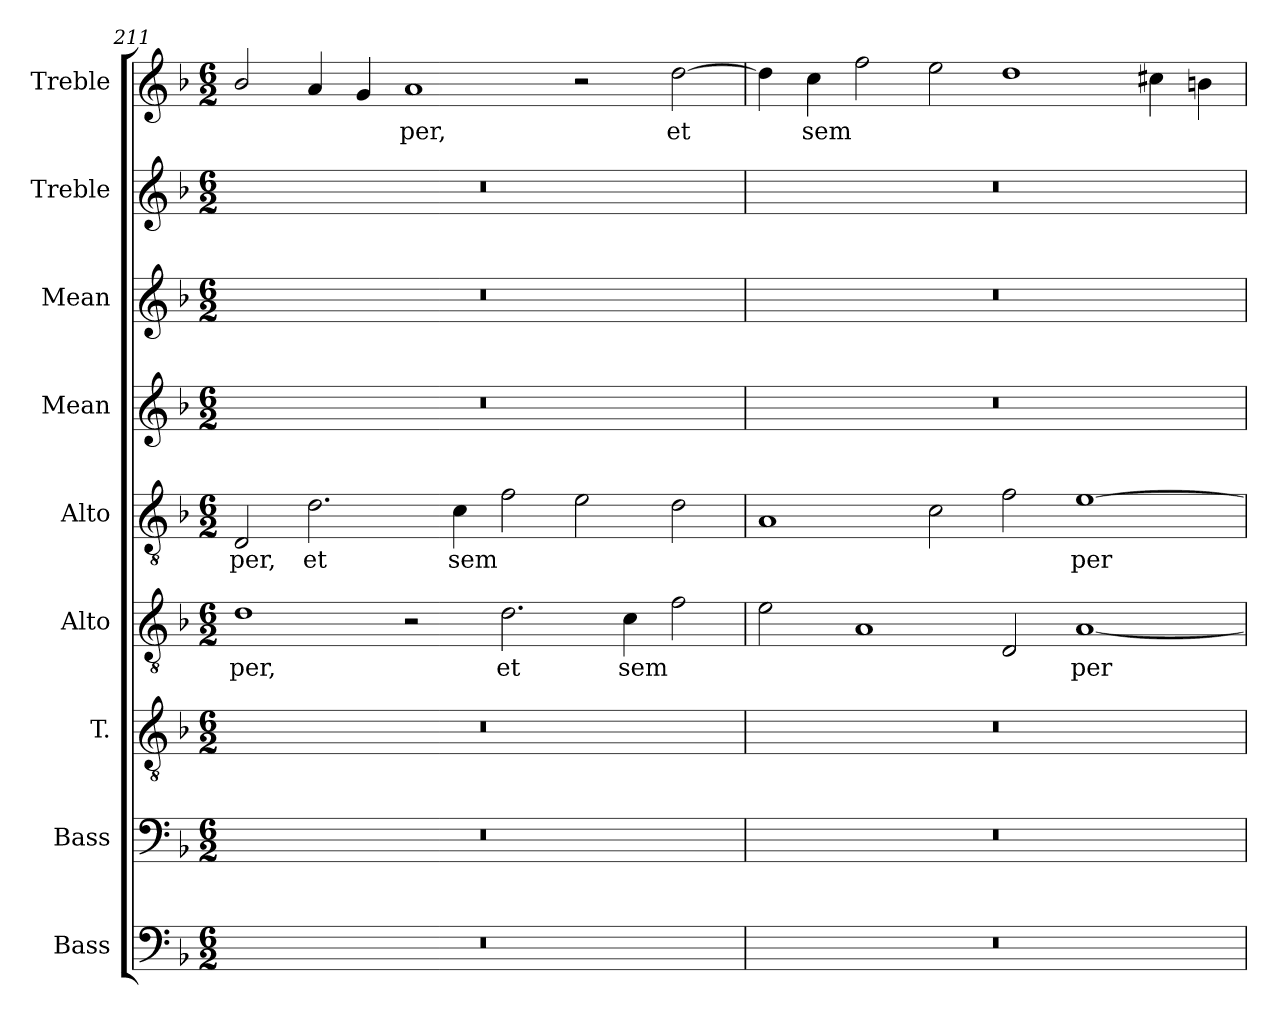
**kern	**kern	**kern	**kern	**text	**kern	**text	**kern	**kern	**kern	**kern	**text
*part9	*part8	*part7	*part6	*part6	*part5	*part5	*part4	*part3	*part2	*part1	*part1
*staff9	*staff8	*staff7	*staff6	*staff6	*staff5	*staff5	*staff4	*staff3	*staff2	*staff1	*staff1
*I"Bass	*I"Bass	*I"T.	*I"Alto	*	*I"Alto	*	*I"Mean	*I"Mean	*I"Treble	*I"Treble	*
*I'B.	*I'B.	*I'T.	*I'A2.	*	*I'A1.	*	*I'M.	*I'M.	*I'Tr.	*I'Tr.	*
*clefF4	*clefF4	*clefGv2	*clefGv2	*	*clefGv2	*	*clefG2	*clefG2	*clefG2	*clefG2	*
*	*	*ITrd7c12	*ITrd7c12	*	*ITrd7c12	*	*	*	*	*	*
*k[b-]	*k[b-]	*k[b-]	*k[b-]	*	*k[b-]	*	*k[b-]	*k[b-]	*k[b-]	*k[b-]	*
*F:	*F:	*F:	*F:	*	*F:	*	*F:	*F:	*F:	*F:	*
*M6/2	*M6/2	*M6/2	*M6/2	*	*M6/2	*	*M6/2	*M6/2	*M6/2	*M6/2	*
=211	=211	=211	=211	=211	=211	=211	=211	=211	=211	=211	=211
!LO:N:vis=1	!LO:N:vis=1	!LO:N:vis=1	!	!	!	!	!	!	!	!	!
!	!	!	!	!LO:LY:b:color=#000000	!	!	!	!	!	!	!
!	!	!	!	!	!	!LO:LY:b:color=#000000	!LO:N:vis=1	!LO:N:vis=1	!LO:N:vis=1	!	!
0.r	0.r	0.r	1Di	per,	2DDi/	per,	0.r	0.r	0.r	2b-i/	.
!	!	!	!	!	!	!LO:LY:b:color=#000000	!	!	!	!	!
.	.	.	.	.	2.Di\	et	.	.	.	4ai/	.
.	.	.	.	.	.	.	.	.	.	4gi/	.
!	!	!	!	!	!	!	!	!	!	!	!LO:LY:b:color=#000000
.	.	.	2r	.	.	.	.	.	.	1ai	per,
!	!	!	!	!	!	!LO:LY:b:color=#000000	!	!	!	!	!
.	.	.	.	.	4Ci\	sem	.	.	.	.	.
!	!	!	!	!LO:LY:b:color=#000000	!	!	!	!	!	!	!
.	.	.	2.Di\	et	2Fi\	.	.	.	.	.	.
.	.	.	.	.	2Ei\	.	.	.	.	2r	.
!	!	!	!	!LO:LY:b:color=#000000	!	!	!	!	!	!	!
.	.	.	4Ci\	sem	.	.	.	.	.	.	.
!	!	!	!	!	!	!	!	!	!	!	!LO:LY:b:color=#000000
.	.	.	2Fi\	.	2Di\	.	.	.	.	[>2ddi\	et
=212	=212	=212	=212	=212	=212	=212	=212	=212	=212	=212	=212
!LO:N:vis=1	!LO:N:vis=1	!LO:N:vis=1	!	!	!	!	!LO:N:vis=1	!LO:N:vis=1	!LO:N:vis=1	!	!
0.r	0.r	0.r	2Ei\	.	1AAi	.	0.r	0.r	0.r	4ddi\]	.
!	!	!	!	!	!	!	!	!	!	!	!LO:LY:b:color=#000000
.	.	.	.	.	.	.	.	.	.	4cci\	sem
.	.	.	1AAi	.	.	.	.	.	.	2ffi\	.
.	.	.	.	.	2Ci\	.	.	.	.	2eei\	.
.	.	.	2DDi/	.	2Fi\	.	.	.	.	1ddi	.
!	!	!	!	!LO:LY:b:color=#000000	!	!	!	!	!	!	!
!	!	!	!	!	!	!LO:LY:b:color=#000000	!	!	!	!	!
.	.	.	[<1AAi	per	[>1Ei	per	.	.	.	.	.
.	.	.	.	.	.	.	.	.	.	4cc#Xi\	.
.	.	.	.	.	.	.	.	.	.	4bni\	.
=	=	=	=	=	=	=	=	=	=	=	=
*-	*-	*-	*-	*-	*-	*-	*-	*-	*-	*-	*-
